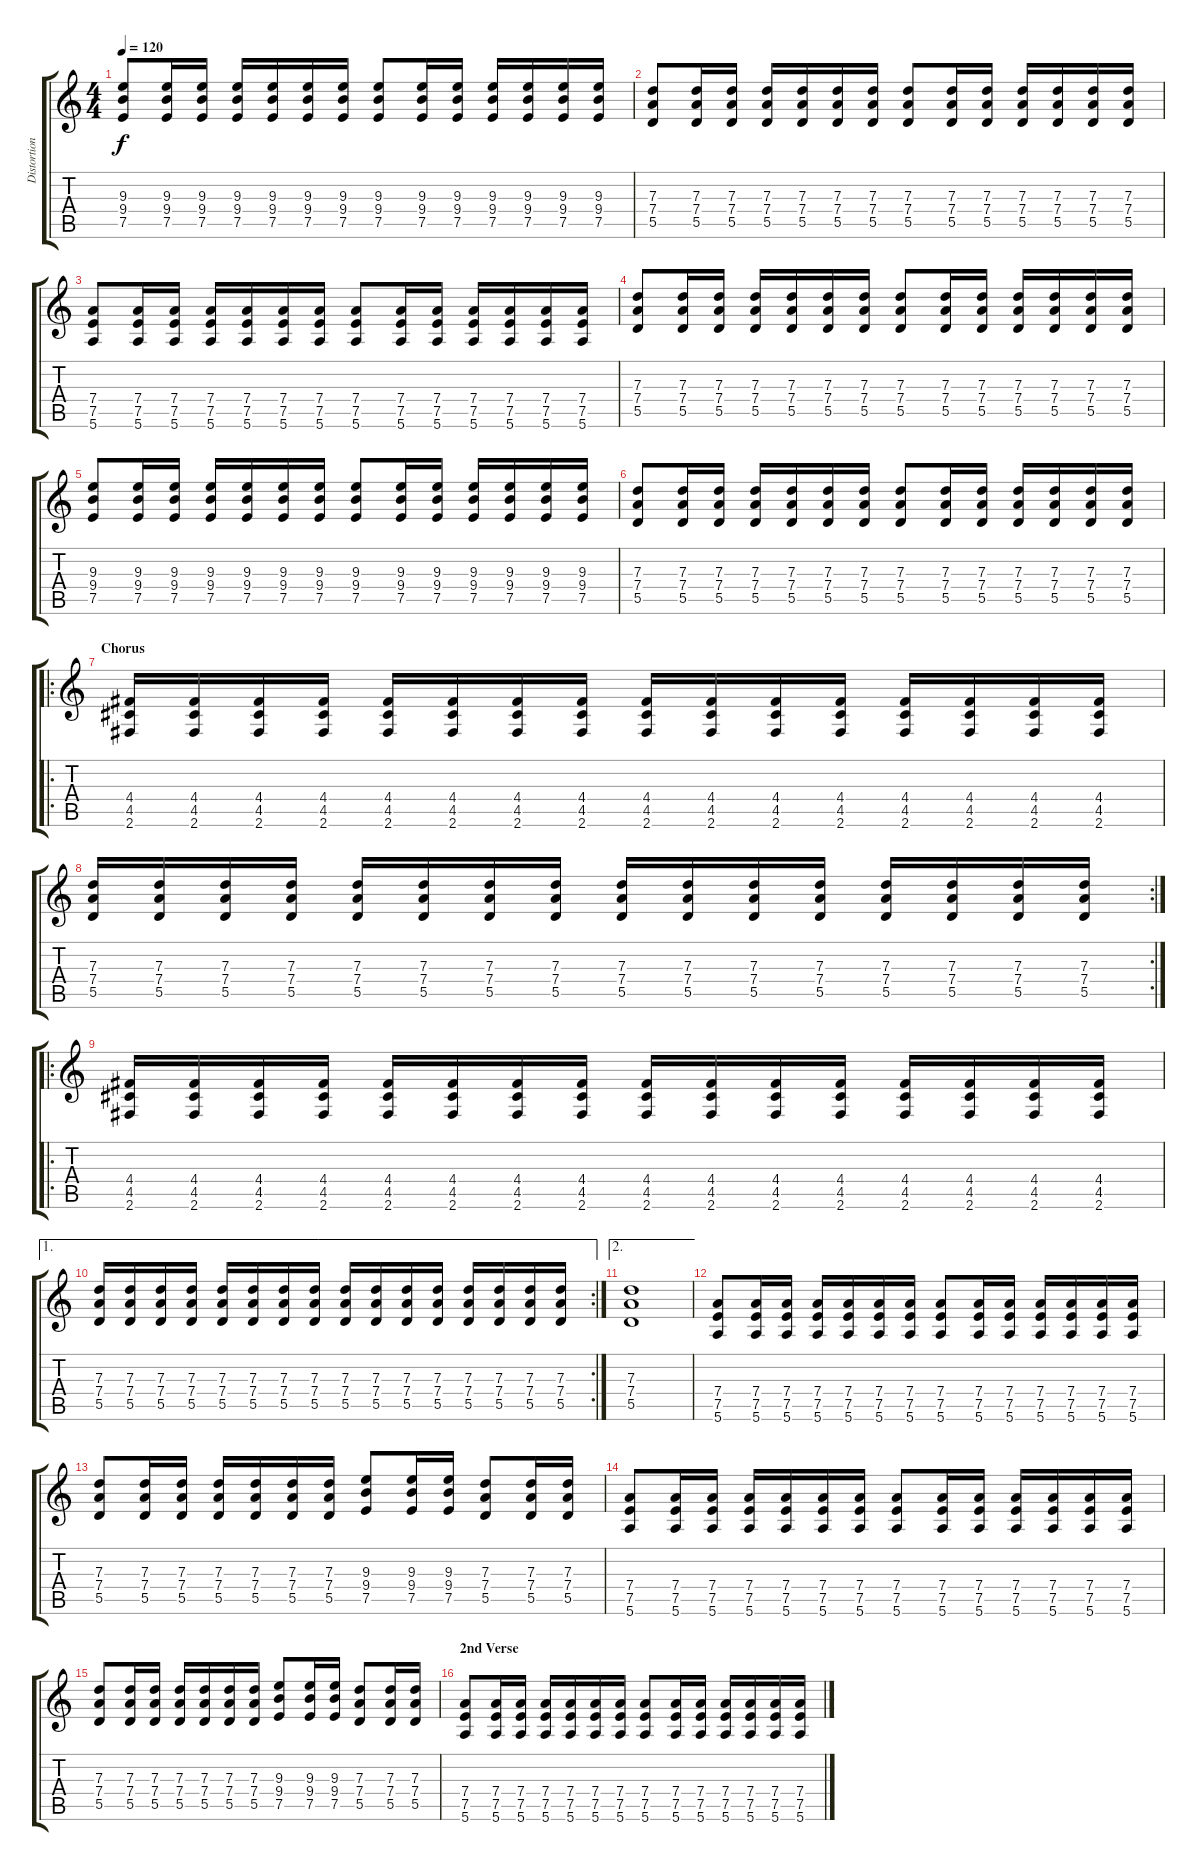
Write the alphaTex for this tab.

\track ("Distortion Guitar" "Distortion") {instrument distortionguitar}
\staff {score tabs}
\tuning (E4 B3 G3 D3 A2 E2) {hide}
\ts (4 4)
\tempo 120
\clef g2
\ks c
(9.3 9.4 7.5).8{dy f} (9.3 9.4 7.5).16 (9.3 9.4 7.5).16 (9.3 9.4 7.5).16 (9.3 9.4 7.5).16 (9.3 9.4 7.5).16 (9.3 9.4 7.5).16 (9.3 9.4 7.5).8 (9.3 9.4 7.5).16 (9.3 9.4 7.5).16 (9.3 9.4 7.5).16 (9.3 9.4 7.5).16 (9.3 9.4 7.5).16 (9.3 9.4 7.5).16 |
(7.3 7.4 5.5).8 (7.3 7.4 5.5).16 (7.3 7.4 5.5).16 (7.3 7.4 5.5).16 (7.3 7.4 5.5).16 (7.3 7.4 5.5).16 (7.3 7.4 5.5).16 (7.3 7.4 5.5).8 (7.3 7.4 5.5).16 (7.3 7.4 5.5).16 (7.3 7.4 5.5).16 (7.3 7.4 5.5).16 (7.3 7.4 5.5).16 (7.3 7.4 5.5).16 |
(7.4 7.5 5.6).8 (7.4 7.5 5.6).16 (7.4 7.5 5.6).16 (7.4 7.5 5.6).16 (7.4 7.5 5.6).16 (7.4 7.5 5.6).16 (7.4 7.5 5.6).16 (7.4 7.5 5.6).8 (7.4 7.5 5.6).16 (7.4 7.5 5.6).16 (7.4 7.5 5.6).16 (7.4 7.5 5.6).16 (7.4 7.5 5.6).16 (7.4 7.5 5.6).16 |
(7.3 7.4 5.5).8 (7.3 7.4 5.5).16 (7.3 7.4 5.5).16 (7.3 7.4 5.5).16 (7.3 7.4 5.5).16 (7.3 7.4 5.5).16 (7.3 7.4 5.5).16 (7.3 7.4 5.5).8 (7.3 7.4 5.5).16 (7.3 7.4 5.5).16 (7.3 7.4 5.5).16 (7.3 7.4 5.5).16 (7.3 7.4 5.5).16 (7.3 7.4 5.5).16 |
(9.3 9.4 7.5).8 (9.3 9.4 7.5).16 (9.3 9.4 7.5).16 (9.3 9.4 7.5).16 (9.3 9.4 7.5).16 (9.3 9.4 7.5).16 (9.3 9.4 7.5).16 (9.3 9.4 7.5).8 (9.3 9.4 7.5).16 (9.3 9.4 7.5).16 (9.3 9.4 7.5).16 (9.3 9.4 7.5).16 (9.3 9.4 7.5).16 (9.3 9.4 7.5).16 |
(7.3 7.4 5.5).8 (7.3 7.4 5.5).16 (7.3 7.4 5.5).16 (7.3 7.4 5.5).16 (7.3 7.4 5.5).16 (7.3 7.4 5.5).16 (7.3 7.4 5.5).16 (7.3 7.4 5.5).8 (7.3 7.4 5.5).16 (7.3 7.4 5.5).16 (7.3 7.4 5.5).16 (7.3 7.4 5.5).16 (7.3 7.4 5.5).16 (7.3 7.4 5.5).16 |
\ro
\section ("" "Chorus")
(4.4 4.5 2.6).16 (4.4 4.5 2.6).16 (4.4 4.5 2.6).16 (4.4 4.5 2.6).16 (4.4 4.5 2.6).16 (4.4 4.5 2.6).16 (4.4 4.5 2.6).16 (4.4 4.5 2.6).16 (4.4 4.5 2.6).16 (4.4 4.5 2.6).16 (4.4 4.5 2.6).16 (4.4 4.5 2.6).16 (4.4 4.5 2.6).16 (4.4 4.5 2.6).16 (4.4 4.5 2.6).16 (4.4 4.5 2.6).16 |
\rc 2
(7.3 7.4 5.5).16 (7.3 7.4 5.5).16 (7.3 7.4 5.5).16 (7.3 7.4 5.5).16 (7.3 7.4 5.5).16 (7.3 7.4 5.5).16 (7.3 7.4 5.5).16 (7.3 7.4 5.5).16 (7.3 7.4 5.5).16 (7.3 7.4 5.5).16 (7.3 7.4 5.5).16 (7.3 7.4 5.5).16 (7.3 7.4 5.5).16 (7.3 7.4 5.5).16 (7.3 7.4 5.5).16 (7.3 7.4 5.5).16 |
\ro
(4.4 4.5 2.6).16 (4.4 4.5 2.6).16 (4.4 4.5 2.6).16 (4.4 4.5 2.6).16 (4.4 4.5 2.6).16 (4.4 4.5 2.6).16 (4.4 4.5 2.6).16 (4.4 4.5 2.6).16 (4.4 4.5 2.6).16 (4.4 4.5 2.6).16 (4.4 4.5 2.6).16 (4.4 4.5 2.6).16 (4.4 4.5 2.6).16 (4.4 4.5 2.6).16 (4.4 4.5 2.6).16 (4.4 4.5 2.6).16 |
\ae 1
\rc 2
(7.3 7.4 5.5).16 (7.3 7.4 5.5).16 (7.3 7.4 5.5).16 (7.3 7.4 5.5).16 (7.3 7.4 5.5).16 (7.3 7.4 5.5).16 (7.3 7.4 5.5).16 (7.3 7.4 5.5).16 (7.3 7.4 5.5).16 (7.3 7.4 5.5).16 (7.3 7.4 5.5).16 (7.3 7.4 5.5).16 (7.3 7.4 5.5).16 (7.3 7.4 5.5).16 (7.3 7.4 5.5).16 (7.3 7.4 5.5).16 |
\ae 2
(7.3 7.4 5.5).1 |
(7.4 7.5 5.6).8 (7.4 7.5 5.6).16 (7.4 7.5 5.6).16 (7.4 7.5 5.6).16 (7.4 7.5 5.6).16 (7.4 7.5 5.6).16 (7.4 7.5 5.6).16 (7.4 7.5 5.6).8 (7.4 7.5 5.6).16 (7.4 7.5 5.6).16 (7.4 7.5 5.6).16 (7.4 7.5 5.6).16 (7.4 7.5 5.6).16 (7.4 7.5 5.6).16 |
(7.3 7.4 5.5).8 (7.3 7.4 5.5).16 (7.3 7.4 5.5).16 (7.3 7.4 5.5).16 (7.3 7.4 5.5).16 (7.3 7.4 5.5).16 (7.3 7.4 5.5).16 (9.3 9.4 7.5).8 (9.3 9.4 7.5).16 (9.3 9.4 7.5).16 (7.3 7.4 5.5).8 (7.3 7.4 5.5).16 (7.3 7.4 5.5).16 |
(7.4 7.5 5.6).8 (7.4 7.5 5.6).16 (7.4 7.5 5.6).16 (7.4 7.5 5.6).16 (7.4 7.5 5.6).16 (7.4 7.5 5.6).16 (7.4 7.5 5.6).16 (7.4 7.5 5.6).8 (7.4 7.5 5.6).16 (7.4 7.5 5.6).16 (7.4 7.5 5.6).16 (7.4 7.5 5.6).16 (7.4 7.5 5.6).16 (7.4 7.5 5.6).16 |
(7.3 7.4 5.5).8 (7.3 7.4 5.5).16 (7.3 7.4 5.5).16 (7.3 7.4 5.5).16 (7.3 7.4 5.5).16 (7.3 7.4 5.5).16 (7.3 7.4 5.5).16 (9.3 9.4 7.5).8 (9.3 9.4 7.5).16 (9.3 9.4 7.5).16 (7.3 7.4 5.5).8 (7.3 7.4 5.5).16 (7.3 7.4 5.5).16 |
\section ("" "2nd Verse")
(7.4 7.5 5.6).8 (7.4 7.5 5.6).16 (7.4 7.5 5.6).16 (7.4 7.5 5.6).16 (7.4 7.5 5.6).16 (7.4 7.5 5.6).16 (7.4 7.5 5.6).16 (7.4 7.5 5.6).8 (7.4 7.5 5.6).16 (7.4 7.5 5.6).16 (7.4 7.5 5.6).16 (7.4 7.5 5.6).16 (7.4 7.5 5.6).16 (7.4 7.5 5.6).16
